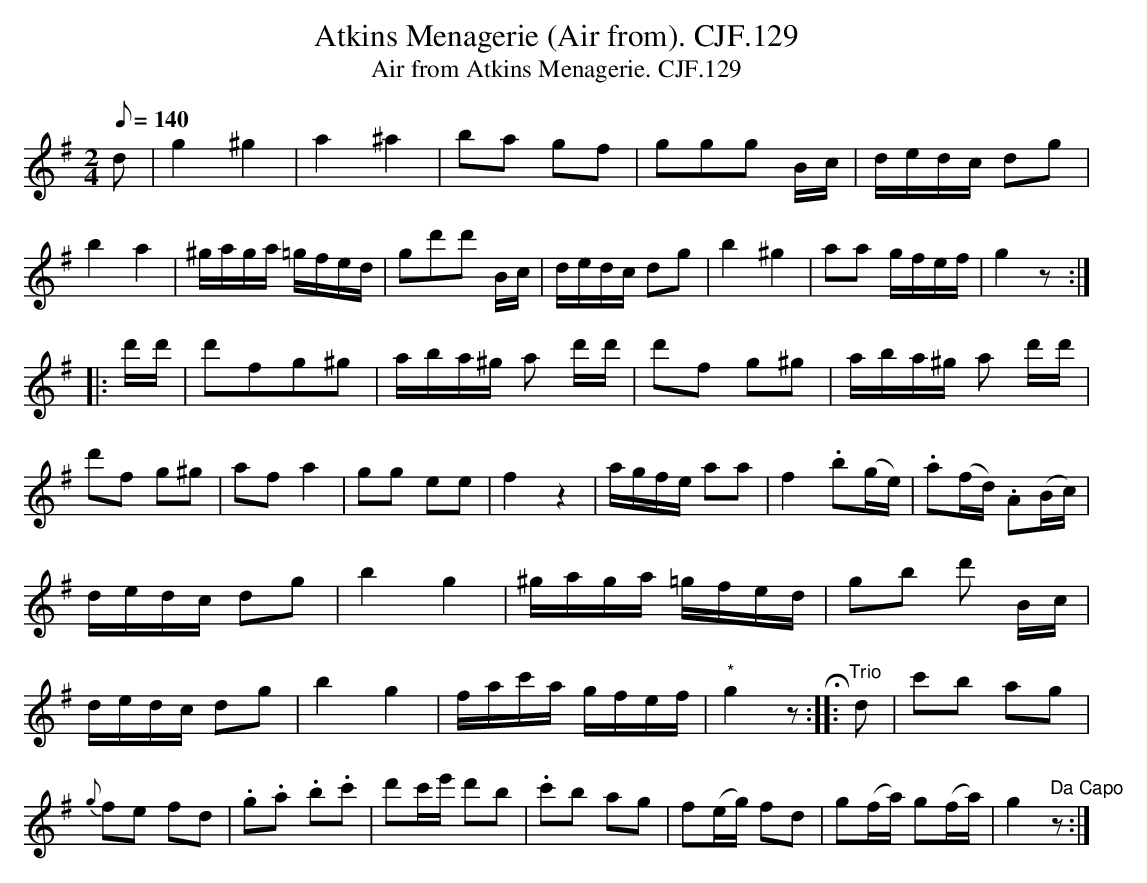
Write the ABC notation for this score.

X:1
T:Atkins Menagerie (Air from). CJF.129
T:Air from Atkins Menagerie. CJF.129
M:2/4
L:1/16
Q:1/8=140
K:G
d2|">"g4">"^g4|">"a4">"^a4|b2a2 g2f2|\
g2g2g2 Bc|dedc d2g2|b4 a4|
^gaga =gfed|g2d'2d'2 Bc|dedc d2g2|\
">"b4">"^g4|a2a2 gfef|g4 z2:|!
|:d'd'|d'2f2g2^g2|aba^g a2 d'd'|\
d'2f2 g2^g2|aba^g a2 d'd'|
d'2f2 g2^g2|a2f2 a4|g2g2 e2e2|\
f4z4|agfe a2a2|f4.b2(ge)|
.a2(fd) .A2(Bc)|dedc d2g2|b4 g4|\
^gaga =gfed|g2b2 d'2 Bc|dedc d2g2|
b4g4|fac'a gfef|"*"g4 z2H:||:"Trio"d2|c'2b2 a2g2|
{g}f2e2 f2d2|.g2.a2 .b2.c'2|d'2c'e' d'2b2|\
.c'2b2 a2g2|f2(eg) f2d2|g2(fa) g2(fa)|g4" Da Capo"z2:|
